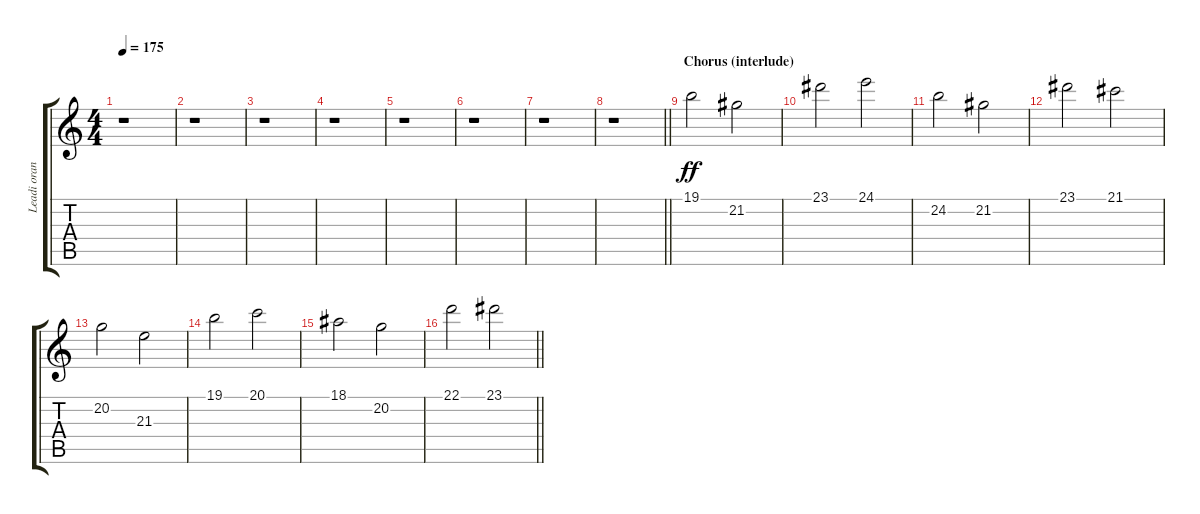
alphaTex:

\track ("Leadi oranssi" "Leadi oran") {instrument lead1square}
\staff {score tabs}
\tuning (E4 B3 G3 D3 A2 E2) {hide}
\ts (4 4)
\tempo 175
\clef g2
\ks c
r.1{dy ff} |
r.1 |
r.1 |
r.1 |
r.1 |
r.1 |
r.1 |
\barLineRight lightlight
r.1 |
\section ("" "Chorus (interlude)")
19.1.2 21.2.2 |
23.1.2 24.1.2 |
24.2.2 21.2.2 |
23.1.2 21.1.2 |
20.2.2 21.3.2 |
19.1.2 20.1.2 |
18.1.2 20.2.2 |
\barLineRight lightlight
22.1.2 23.1.2
